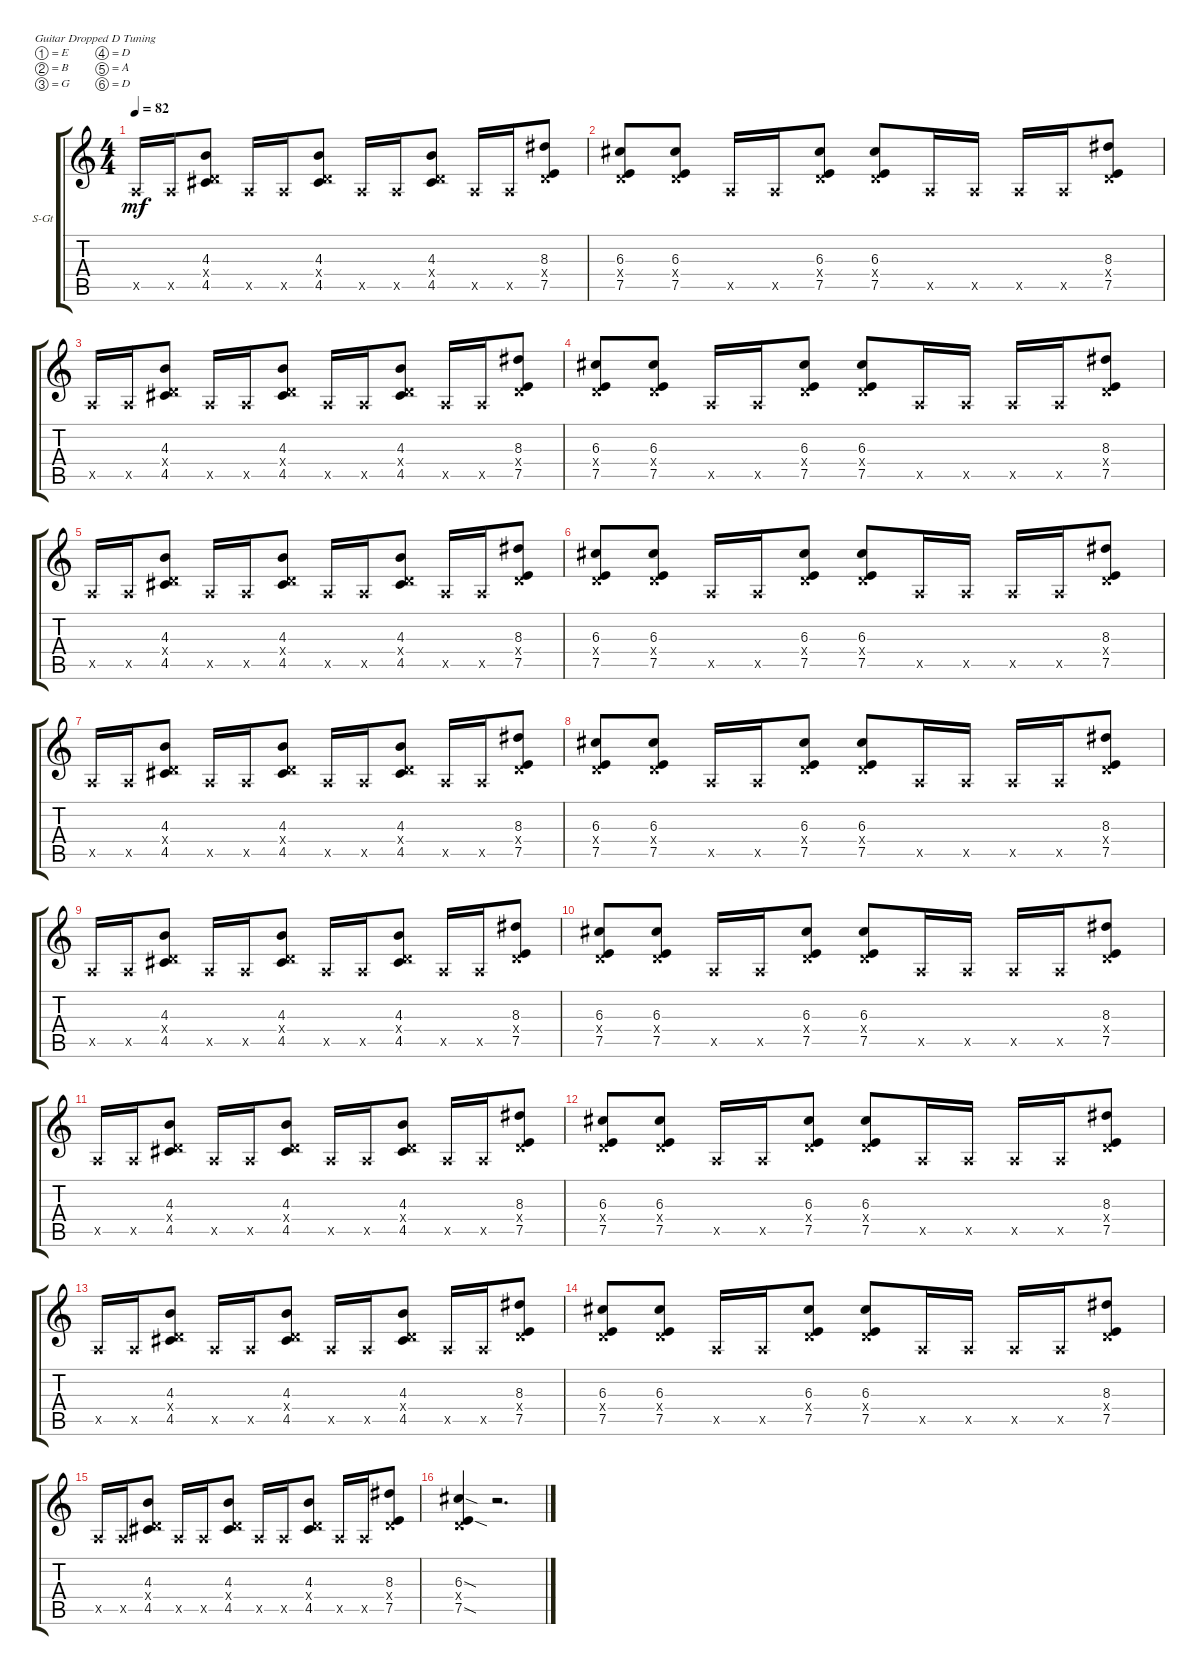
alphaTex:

\defaultSystemsLayout 4
\bracketExtendMode groupsimilarinstruments
\firstSystemTrackNameOrientation horizontal
\otherSystemsTrackNameOrientation horizontal
\track ("Lead Acoustic Guitar" "S-Gt") {instrument acousticguitarsteel}
\staff {score tabs}
\tuning (E4 B3 G3 D3 A2 D2)
\ts (4 4)
\tempo 82
\clef g2
\ks c
0.5{x}.16{dy mf} 0.5{x}.16 (4.5 4.3 0.4{x}).8 0.5{x}.16 0.5{x}.16 (4.5 4.3 0.4{x}).8 0.5{x}.16 0.5{x}.16 (4.5 4.3 0.4{x}).8 0.5{x}.16 0.5{x}.16 (7.5 8.3 0.4{x}).8 |
(7.5 6.3 0.4{x}).8 (6.3 7.5 0.4{x}).8 0.5{x}.16 0.5{x}.16 (7.5 6.3 0.4{x}).8 (6.3 7.5 0.4{x}).8 0.5{x}.16 0.5{x}.16 0.5{x}.16 0.5{x}.16 (7.5 8.3 0.4{x}).8 |
0.5{x}.16 0.5{x}.16 (4.5 4.3 0.4{x}).8 0.5{x}.16 0.5{x}.16 (4.5 4.3 0.4{x}).8 0.5{x}.16 0.5{x}.16 (4.5 4.3 0.4{x}).8 0.5{x}.16 0.5{x}.16 (7.5 8.3 0.4{x}).8 |
(7.5 6.3 0.4{x}).8 (6.3 7.5 0.4{x}).8 0.5{x}.16 0.5{x}.16 (7.5 6.3 0.4{x}).8 (6.3 7.5 0.4{x}).8 0.5{x}.16 0.5{x}.16 0.5{x}.16 0.5{x}.16 (7.5 8.3 0.4{x}).8 |
0.5{x}.16 0.5{x}.16 (4.5 4.3 0.4{x}).8 0.5{x}.16 0.5{x}.16 (4.5 4.3 0.4{x}).8 0.5{x}.16 0.5{x}.16 (4.5 4.3 0.4{x}).8 0.5{x}.16 0.5{x}.16 (7.5 8.3 0.4{x}).8 |
(7.5 6.3 0.4{x}).8 (6.3 7.5 0.4{x}).8 0.5{x}.16 0.5{x}.16 (7.5 6.3 0.4{x}).8 (6.3 7.5 0.4{x}).8 0.5{x}.16 0.5{x}.16 0.5{x}.16 0.5{x}.16 (7.5 8.3 0.4{x}).8 |
0.5{x}.16 0.5{x}.16 (4.5 4.3 0.4{x}).8 0.5{x}.16 0.5{x}.16 (4.5 4.3 0.4{x}).8 0.5{x}.16 0.5{x}.16 (4.5 4.3 0.4{x}).8 0.5{x}.16 0.5{x}.16 (7.5 8.3 0.4{x}).8 |
(7.5 6.3 0.4{x}).8 (6.3 7.5 0.4{x}).8 0.5{x}.16 0.5{x}.16 (7.5 6.3 0.4{x}).8 (6.3 7.5 0.4{x}).8 0.5{x}.16 0.5{x}.16 0.5{x}.16 0.5{x}.16 (7.5 8.3 0.4{x}).8 |
0.5{x}.16 0.5{x}.16 (4.5 4.3 0.4{x}).8 0.5{x}.16 0.5{x}.16 (4.5 4.3 0.4{x}).8 0.5{x}.16 0.5{x}.16 (4.5 4.3 0.4{x}).8 0.5{x}.16 0.5{x}.16 (7.5 8.3 0.4{x}).8 |
(7.5 6.3 0.4{x}).8 (6.3 7.5 0.4{x}).8 0.5{x}.16 0.5{x}.16 (7.5 6.3 0.4{x}).8 (6.3 7.5 0.4{x}).8 0.5{x}.16 0.5{x}.16 0.5{x}.16 0.5{x}.16 (7.5 8.3 0.4{x}).8 |
0.5{x}.16 0.5{x}.16 (4.5 4.3 0.4{x}).8 0.5{x}.16 0.5{x}.16 (4.5 4.3 0.4{x}).8 0.5{x}.16 0.5{x}.16 (4.5 4.3 0.4{x}).8 0.5{x}.16 0.5{x}.16 (7.5 8.3 0.4{x}).8 |
(7.5 6.3 0.4{x}).8 (6.3 7.5 0.4{x}).8 0.5{x}.16 0.5{x}.16 (7.5 6.3 0.4{x}).8 (6.3 7.5 0.4{x}).8 0.5{x}.16 0.5{x}.16 0.5{x}.16 0.5{x}.16 (7.5 8.3 0.4{x}).8 |
0.5{x}.16 0.5{x}.16 (4.5 4.3 0.4{x}).8 0.5{x}.16 0.5{x}.16 (4.5 4.3 0.4{x}).8 0.5{x}.16 0.5{x}.16 (4.5 4.3 0.4{x}).8 0.5{x}.16 0.5{x}.16 (7.5 8.3 0.4{x}).8 |
(7.5 6.3 0.4{x}).8 (6.3 7.5 0.4{x}).8 0.5{x}.16 0.5{x}.16 (7.5 6.3 0.4{x}).8 (6.3 7.5 0.4{x}).8 0.5{x}.16 0.5{x}.16 0.5{x}.16 0.5{x}.16 (7.5 8.3 0.4{x}).8 |
0.5{x}.16 0.5{x}.16 (4.5 4.3 0.4{x}).8 0.5{x}.16 0.5{x}.16 (4.5 4.3 0.4{x}).8 0.5{x}.16 0.5{x}.16 (4.5 4.3 0.4{x}).8 0.5{x}.16 0.5{x}.16 (7.5 8.3 0.4{x}).8 |
(7.5{sod} 6.3{sod} 0.4{x}).4 r.2{d}
